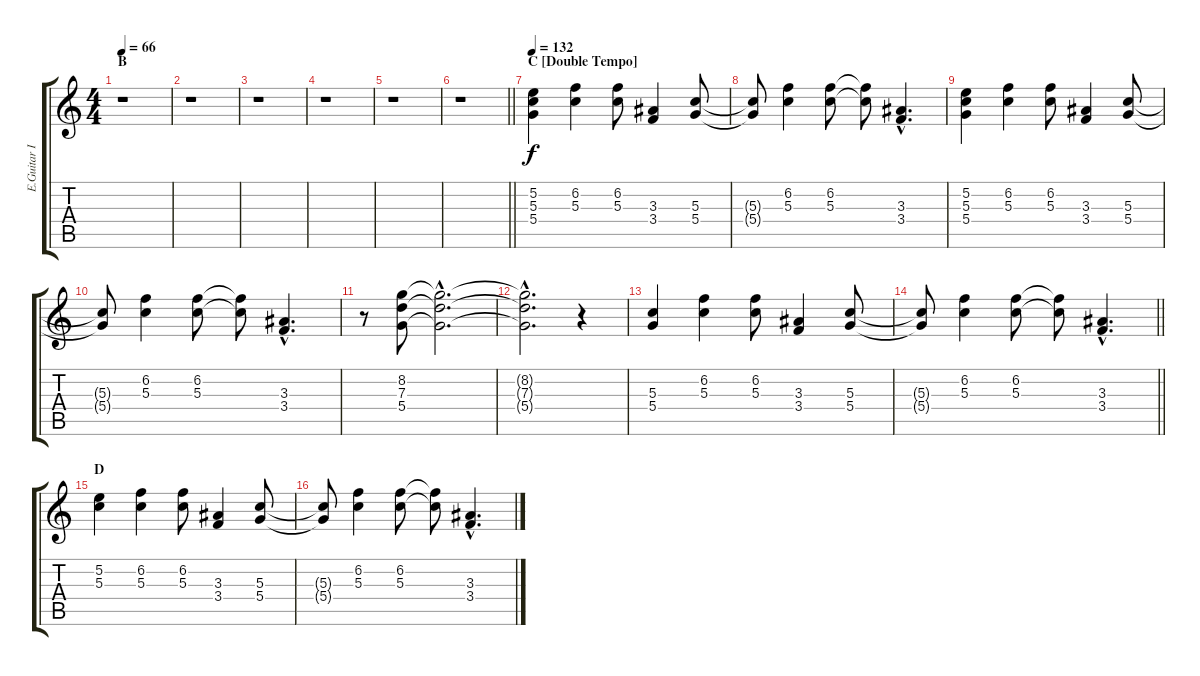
\track ("E.Guitar I" "E.Guitar I") {instrument electricguitarclean}
\staff {score tabs}
\tuning (E4 B3 G3 D3 A2 E2) {hide}
\ts (4 4)
\section ("" "B")
\tempo 66
\clef g2
\ks c
r.1{dy f} |
r.1 |
r.1 |
r.1 |
r.1 |
\barLineRight lightlight
r.1 |
\section ("" "C [Double Tempo]")
\tempo 132
(5.2 5.3 5.4).4{volume 10 instrument distortionguitar} (6.2 5.3).4 (6.2 5.3).8 (3.3 3.4).4 (5.3 5.4).8 |
(5.3{t} 5.4{t}).8 (6.2 5.3).4 (6.2 5.3).8 (6.2{t} 5.3{t}).8 (3.3{hac} 3.4{hac}).4{d} |
(5.2 5.3 5.4).4 (6.2 5.3).4 (6.2 5.3).8 (3.3 3.4).4 (5.3 5.4).8 |
(5.3{t} 5.4{t}).8 (6.2 5.3).4 (6.2 5.3).8 (6.2{t} 5.3{t}).8 (3.3{hac} 3.4{hac}).4{d} |
r.8 (8.2 7.3 5.4).8 (8.2{hac t} 7.3{hac t} 5.4{hac t}).2{d} |
(8.2{hac t} 7.3{hac t} 5.4{hac t}).2{d} r.4 |
(5.3 5.4).4 (6.2 5.3).4 (6.2 5.3).8 (3.3 3.4).4 (5.3 5.4).8 |
\barLineRight lightlight
(5.3{t} 5.4{t}).8 (6.2 5.3).4 (6.2 5.3).8 (6.2{t} 5.3{t}).8 (3.3{hac} 3.4{hac}).4{d} |
\section ("" "D")
(5.2 5.3).4 (6.2 5.3).4 (6.2 5.3).8 (3.3 3.4).4 (5.3 5.4).8 |
(5.3{t} 5.4{t}).8 (6.2 5.3).4 (6.2 5.3).8 (6.2{t} 5.3{t}).8 (3.3{hac} 3.4{hac}).4{d}
